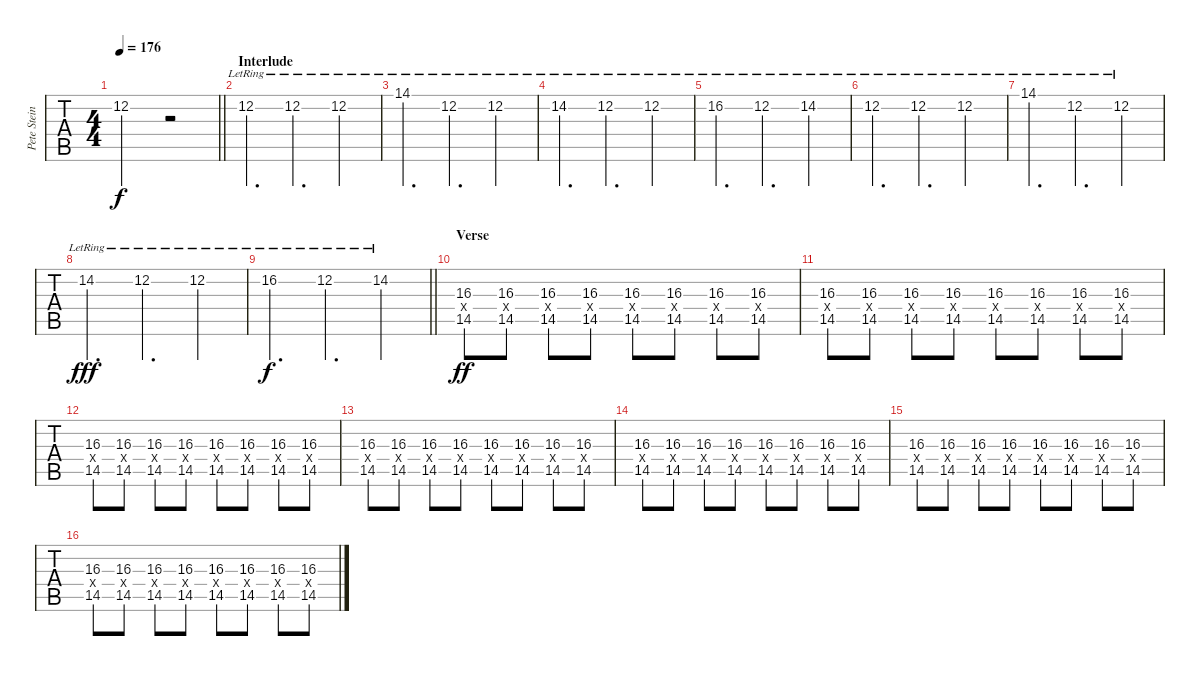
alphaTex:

\track ("Pete Steinkopf - Guitar Two" "Pete Stein") {instrument distortionguitar}
\staff {tabs}
\tuning (E4 B3 G3 D3 A2 E2) {hide}
\ts (4 4)
\tempo 176
\clef g2
\barLineRight lightlight
\ks b
12.2{t}.2{dy f} r.2{volume 9} |
\section ("" "Interlude")
12.2{lr}.4{d} 12.2{lr}.4{d} 12.2{lr}.4 |
14.1{lr}.4{d} 12.2{lr}.4{d} 12.2{lr}.4 |
14.2{lr}.4{d} 12.2{lr}.4{d} 12.2{lr}.4 |
16.2{lr}.4{d} 12.2{lr}.4{d} 14.2{lr}.4 |
12.2{lr}.4{d} 12.2{lr}.4{d} 12.2{lr}.4 |
14.1{lr}.4{d} 12.2{lr}.4{d} 12.2{lr}.4 |
14.2{lr}.4{d dy fff} 12.2{lr}.4{d} 12.2{lr}.4 |
\barLineRight lightlight
16.2{lr}.4{d dy f} 12.2{lr}.4{d} 14.2{lr}.4 |
\section ("" "Verse")
(16.3 14.4{x} 14.5).8{dy ff volume 8} (16.3 14.4{x} 14.5).8 (16.3 14.4{x} 14.5).8 (16.3 14.4{x} 14.5).8 (16.3 14.4{x} 14.5).8 (16.3 14.4{x} 14.5).8 (16.3 14.4{x} 14.5).8 (16.3 14.4{x} 14.5).8 |
(16.3 14.4{x} 14.5).8 (16.3 14.4{x} 14.5).8 (16.3 14.4{x} 14.5).8 (16.3 14.4{x} 14.5).8 (16.3 14.4{x} 14.5).8 (16.3 14.4{x} 14.5).8 (16.3 14.4{x} 14.5).8 (16.3 14.4{x} 14.5).8 |
(16.3 14.4{x} 14.5).8 (16.3 14.4{x} 14.5).8 (16.3 14.4{x} 14.5).8 (16.3 14.4{x} 14.5).8 (16.3 14.4{x} 14.5).8 (16.3 14.4{x} 14.5).8 (16.3 14.4{x} 14.5).8 (16.3 14.4{x} 14.5).8 |
(16.3 14.4{x} 14.5).8 (16.3 14.4{x} 14.5).8 (16.3 14.4{x} 14.5).8 (16.3 14.4{x} 14.5).8 (16.3 14.4{x} 14.5).8 (16.3 14.4{x} 14.5).8 (16.3 14.4{x} 14.5).8 (16.3 14.4{x} 14.5).8 |
(16.3 14.4{x} 14.5).8 (16.3 14.4{x} 14.5).8 (16.3 14.4{x} 14.5).8 (16.3 14.4{x} 14.5).8 (16.3 14.4{x} 14.5).8 (16.3 14.4{x} 14.5).8 (16.3 14.4{x} 14.5).8 (16.3 14.4{x} 14.5).8 |
(16.3 14.4{x} 14.5).8 (16.3 14.4{x} 14.5).8 (16.3 14.4{x} 14.5).8 (16.3 14.4{x} 14.5).8 (16.3 14.4{x} 14.5).8 (16.3 14.4{x} 14.5).8 (16.3 14.4{x} 14.5).8 (16.3 14.4{x} 14.5).8 |
(16.3 14.4{x} 14.5).8 (16.3 14.4{x} 14.5).8 (16.3 14.4{x} 14.5).8 (16.3 14.4{x} 14.5).8 (16.3 14.4{x} 14.5).8 (16.3 14.4{x} 14.5).8 (16.3 14.4{x} 14.5).8 (16.3 14.4{x} 14.5).8
